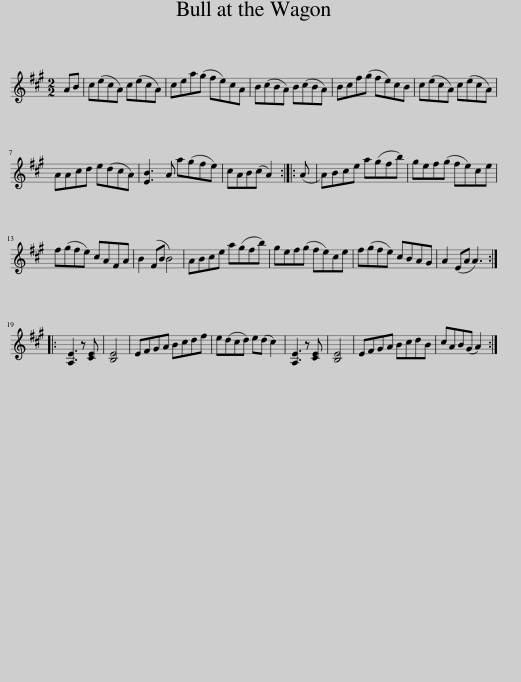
X:1
L:1/8
M:2/2
I:linebreak $
K:A
V:1 treble
V:1
 AB | c(ecA) c(ecA) | cea(g fe)cA | B(cBA) B(cBA) | Bcf(g fe)cB | %5
 c(ecA) c(ecA) |$ AAcd e(dcA) | [EB]3 A a(gfe) | cAB(c A2) :: (A | %10
 A)Bce a(gfb) | gef(g fe)ce |$ f(gfe) cAFA | B2 (FB B4) | ABce a(gfb) | %15
 gef(g fe)ce | f(gfe) cBAG | A2 (EA A3) ::$ [A,E]3 z [CE] | [B,E]4 | %20
 EFGA Bcdf | e(dcd) e(d c2) | [A,E]3 z [CE] | [B,E]4 | EFGA BcdB | %25
 cAB(G A2) :| %26
